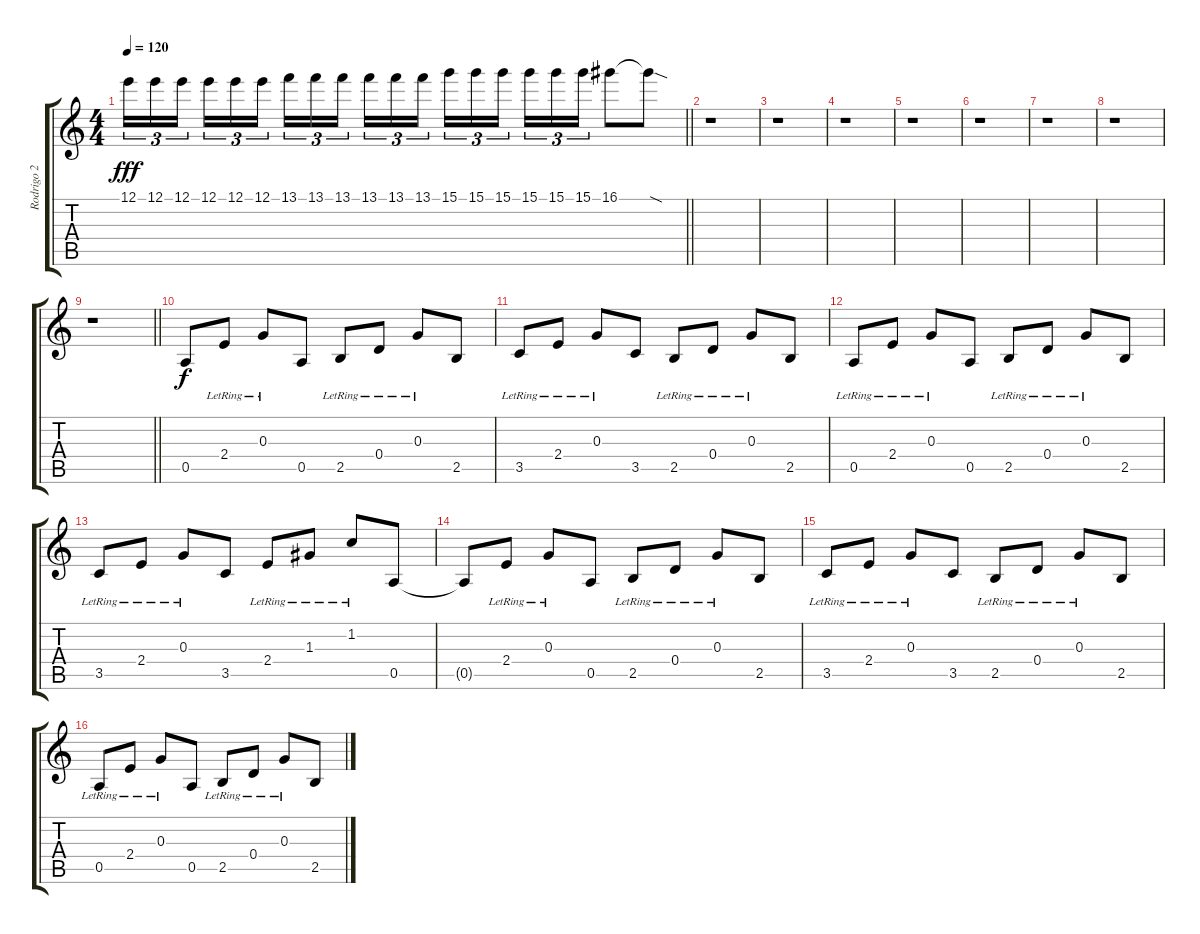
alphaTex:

\track ("Rodrigo 2" "Rodrigo 2") {instrument acousticguitarnylon}
\staff {score tabs}
\tuning (E4 B3 G3 D3 A2 E2) {hide}
\ts (4 4)
\tempo 120
\clef g2
\barLineRight lightlight
\ks c
12.1.16{tu (3 2) dy fff} 12.1.16{tu (3 2)} 12.1.16{tu (3 2) beam splitsecondary} 12.1.16{tu (3 2)} 12.1.16{tu (3 2)} 12.1.16{tu (3 2)} 13.1.16{tu (3 2)} 13.1.16{tu (3 2)} 13.1.16{tu (3 2) beam splitsecondary} 13.1.16{tu (3 2)} 13.1.16{tu (3 2)} 13.1.16{tu (3 2)} 15.1.16{tu (3 2)} 15.1.16{tu (3 2)} 15.1.16{tu (3 2) beam splitsecondary} 15.1.16{tu (3 2)} 15.1.16{tu (3 2)} 15.1.16{tu (3 2)} 16.1.8 16.1{sod t}.8 |
r.1 |
r.1 |
r.1 |
r.1 |
r.1 |
r.1 |
r.1 |
\barLineRight lightlight
r.1 |
0.5.8{dy f} 2.4{lr}.8 0.3{lr}.8 0.5.8 2.5{lr}.8 0.4{lr}.8 0.3{lr}.8 2.5.8 |
3.5{lr}.8 2.4{lr}.8 0.3{lr}.8 3.5.8 2.5{lr}.8 0.4{lr}.8 0.3{lr}.8 2.5.8 |
0.5{lr}.8 2.4{lr}.8 0.3{lr}.8 0.5.8 2.5{lr}.8 0.4{lr}.8 0.3{lr}.8 2.5.8 |
3.5{lr}.8 2.4{lr}.8 0.3{lr}.8 3.5.8 2.4{lr}.8 1.3{lr}.8 1.2{lr}.8 0.5.8 |
0.5{t}.8 2.4{lr}.8 0.3{lr}.8 0.5.8 2.5{lr}.8 0.4{lr}.8 0.3{lr}.8 2.5.8 |
3.5{lr}.8 2.4{lr}.8 0.3{lr}.8 3.5.8 2.5{lr}.8 0.4{lr}.8 0.3{lr}.8 2.5.8 |
0.5{lr}.8 2.4{lr}.8 0.3{lr}.8 0.5.8 2.5{lr}.8 0.4{lr}.8 0.3{lr}.8 2.5{ss}.8
